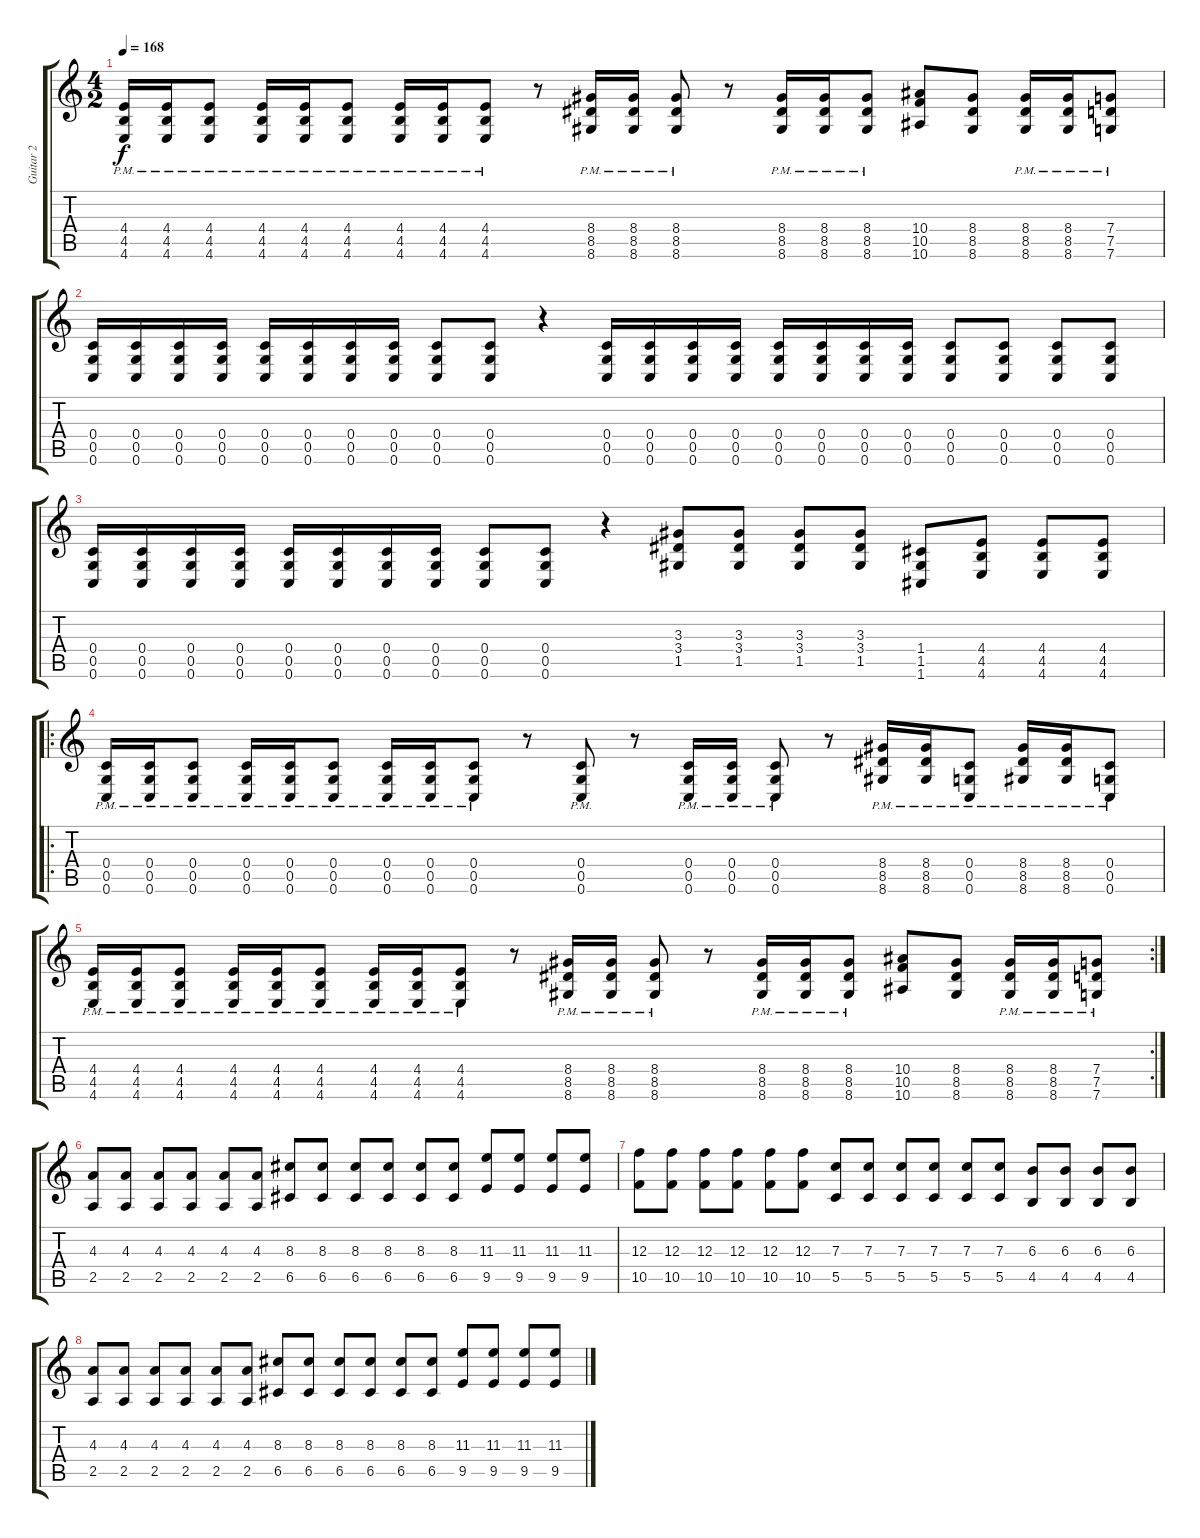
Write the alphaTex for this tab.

\track ("Guitar 2" "Guitar 2") {instrument distortionguitar}
\staff {score tabs}
\tuning (D4 A3 F3 C3 G2 C2) {hide}
\ts (4 2)
\tempo 168
\clef g2
\ks c
(4.4{pm} 4.5{pm} 4.6{pm}).16{dy f} (4.4{pm} 4.5{pm} 4.6{pm}).16 (4.4{pm} 4.5{pm} 4.6{pm}).8 (4.4{pm} 4.5{pm} 4.6{pm}).16 (4.4{pm} 4.5{pm} 4.6{pm}).16 (4.4{pm} 4.5{pm} 4.6{pm}).8 (4.4{pm} 4.5{pm} 4.6{pm}).16 (4.4{pm} 4.5{pm} 4.6{pm}).16 (4.4{pm} 4.5{pm} 4.6{pm}).8 r.8 (8.4{pm} 8.5{pm} 8.6{pm}).16 (8.4{pm} 8.5{pm} 8.6{pm}).16 (8.4{pm} 8.5{pm} 8.6{pm}).8 r.8 (8.4{pm} 8.5{pm} 8.6{pm}).16 (8.4{pm} 8.5{pm} 8.6{pm}).16 (8.4{pm} 8.5{pm} 8.6{pm}).8 (10.4 10.5 10.6).8 (8.4 8.5 8.6).8 (8.4{pm} 8.5{pm} 8.6{pm}).16 (8.4{pm} 8.5{pm} 8.6{pm}).16 (7.4{pm} 7.5{pm} 7.6{pm}).8 |
(0.4 0.5 0.6).16 (0.4 0.5 0.6).16 (0.4 0.5 0.6).16 (0.4 0.5 0.6).16 (0.4 0.5 0.6).16 (0.4 0.5 0.6).16 (0.4 0.5 0.6).16 (0.4 0.5 0.6).16 (0.4 0.5 0.6).8 (0.4 0.5 0.6).8 r.4 (0.4 0.5 0.6).16 (0.4 0.5 0.6).16 (0.4 0.5 0.6).16 (0.4 0.5 0.6).16 (0.4 0.5 0.6).16 (0.4 0.5 0.6).16 (0.4 0.5 0.6).16 (0.4 0.5 0.6).16 (0.4 0.5 0.6).8 (0.4 0.5 0.6).8 (0.4 0.5 0.6).8 (0.4 0.5 0.6).8 |
(0.4 0.5 0.6).16 (0.4 0.5 0.6).16 (0.4 0.5 0.6).16 (0.4 0.5 0.6).16 (0.4 0.5 0.6).16 (0.4 0.5 0.6).16 (0.4 0.5 0.6).16 (0.4 0.5 0.6).16 (0.4 0.5 0.6).8 (0.4 0.5 0.6).8 r.4 (3.3 3.4 1.5).8 (3.3 3.4 1.5).8 (3.3 3.4 1.5).8 (3.3 3.4 1.5).8 (1.4 1.5 1.6).8 (4.4 4.5 4.6).8 (4.4 4.5 4.6).8 (4.4 4.5 4.6).8 |
\ro
(0.4{pm} 0.5{pm} 0.6{pm}).16 (0.4{pm} 0.5{pm} 0.6{pm}).16 (0.4{pm} 0.5{pm} 0.6{pm}).8 (0.4{pm} 0.5{pm} 0.6{pm}).16 (0.4{pm} 0.5{pm} 0.6{pm}).16 (0.4{pm} 0.5{pm} 0.6{pm}).8 (0.4{pm} 0.5{pm} 0.6{pm}).16 (0.4{pm} 0.5{pm} 0.6{pm}).16 (0.4{pm} 0.5{pm} 0.6{pm}).8 r.8 (0.4{pm} 0.5 0.6).8 r.8 (0.4{pm} 0.5{pm} 0.6{pm}).16 (0.4{pm} 0.5{pm} 0.6{pm}).16 (0.4{pm} 0.5{pm} 0.6{pm}).8 r.8 (8.4{pm} 8.5{pm} 8.6{pm}).16 (8.4{pm} 8.5{pm} 8.6{pm}).16 (0.4{pm} 0.5{pm} 0.6{pm}).8 (8.4{pm} 8.5{pm} 8.6{pm}).16 (8.4{pm} 8.5{pm} 8.6{pm}).16 (0.4{pm} 0.5{pm} 0.6{pm}).8 |
\rc 2
(4.4{pm} 4.5{pm} 4.6{pm}).16 (4.4{pm} 4.5{pm} 4.6{pm}).16 (4.4{pm} 4.5{pm} 4.6{pm}).8 (4.4{pm} 4.5{pm} 4.6{pm}).16 (4.4{pm} 4.5{pm} 4.6{pm}).16 (4.4{pm} 4.5{pm} 4.6{pm}).8 (4.4{pm} 4.5{pm} 4.6{pm}).16 (4.4{pm} 4.5{pm} 4.6{pm}).16 (4.4{pm} 4.5{pm} 4.6{pm}).8 r.8 (8.4{pm} 8.5{pm} 8.6{pm}).16 (8.4{pm} 8.5{pm} 8.6{pm}).16 (8.4{pm} 8.5{pm} 8.6{pm}).8 r.8 (8.4{pm} 8.5{pm} 8.6{pm}).16 (8.4{pm} 8.5{pm} 8.6{pm}).16 (8.4{pm} 8.5{pm} 8.6{pm}).8 (10.4 10.5 10.6).8 (8.4 8.5 8.6).8 (8.4{pm} 8.5{pm} 8.6{pm}).16 (8.4{pm} 8.5{pm} 8.6{pm}).16 (7.4{pm} 7.5{pm} 7.6{pm}).8 |
(4.3 2.5).8 (4.3 2.5).8 (4.3 2.5).8 (4.3 2.5).8 (4.3 2.5).8 (4.3 2.5).8 (8.3 6.5).8 (8.3 6.5).8 (8.3 6.5).8 (8.3 6.5).8 (8.3 6.5).8 (8.3 6.5).8 (11.3 9.5).8 (11.3 9.5).8 (11.3 9.5).8 (11.3 9.5).8 |
(12.3 10.5).8 (12.3 10.5).8 (12.3 10.5).8 (12.3 10.5).8 (12.3 10.5).8 (12.3 10.5).8 (7.3 5.5).8 (7.3 5.5).8 (7.3 5.5).8 (7.3 5.5).8 (7.3 5.5).8 (7.3 5.5).8 (6.3 4.5).8 (6.3 4.5).8 (6.3 4.5).8 (6.3 4.5).8 |
(4.3 2.5).8 (4.3 2.5).8 (4.3 2.5).8 (4.3 2.5).8 (4.3 2.5).8 (4.3 2.5).8 (8.3 6.5).8 (8.3 6.5).8 (8.3 6.5).8 (8.3 6.5).8 (8.3 6.5).8 (8.3 6.5).8 (11.3 9.5).8 (11.3 9.5).8 (11.3 9.5).8 (11.3 9.5).8
